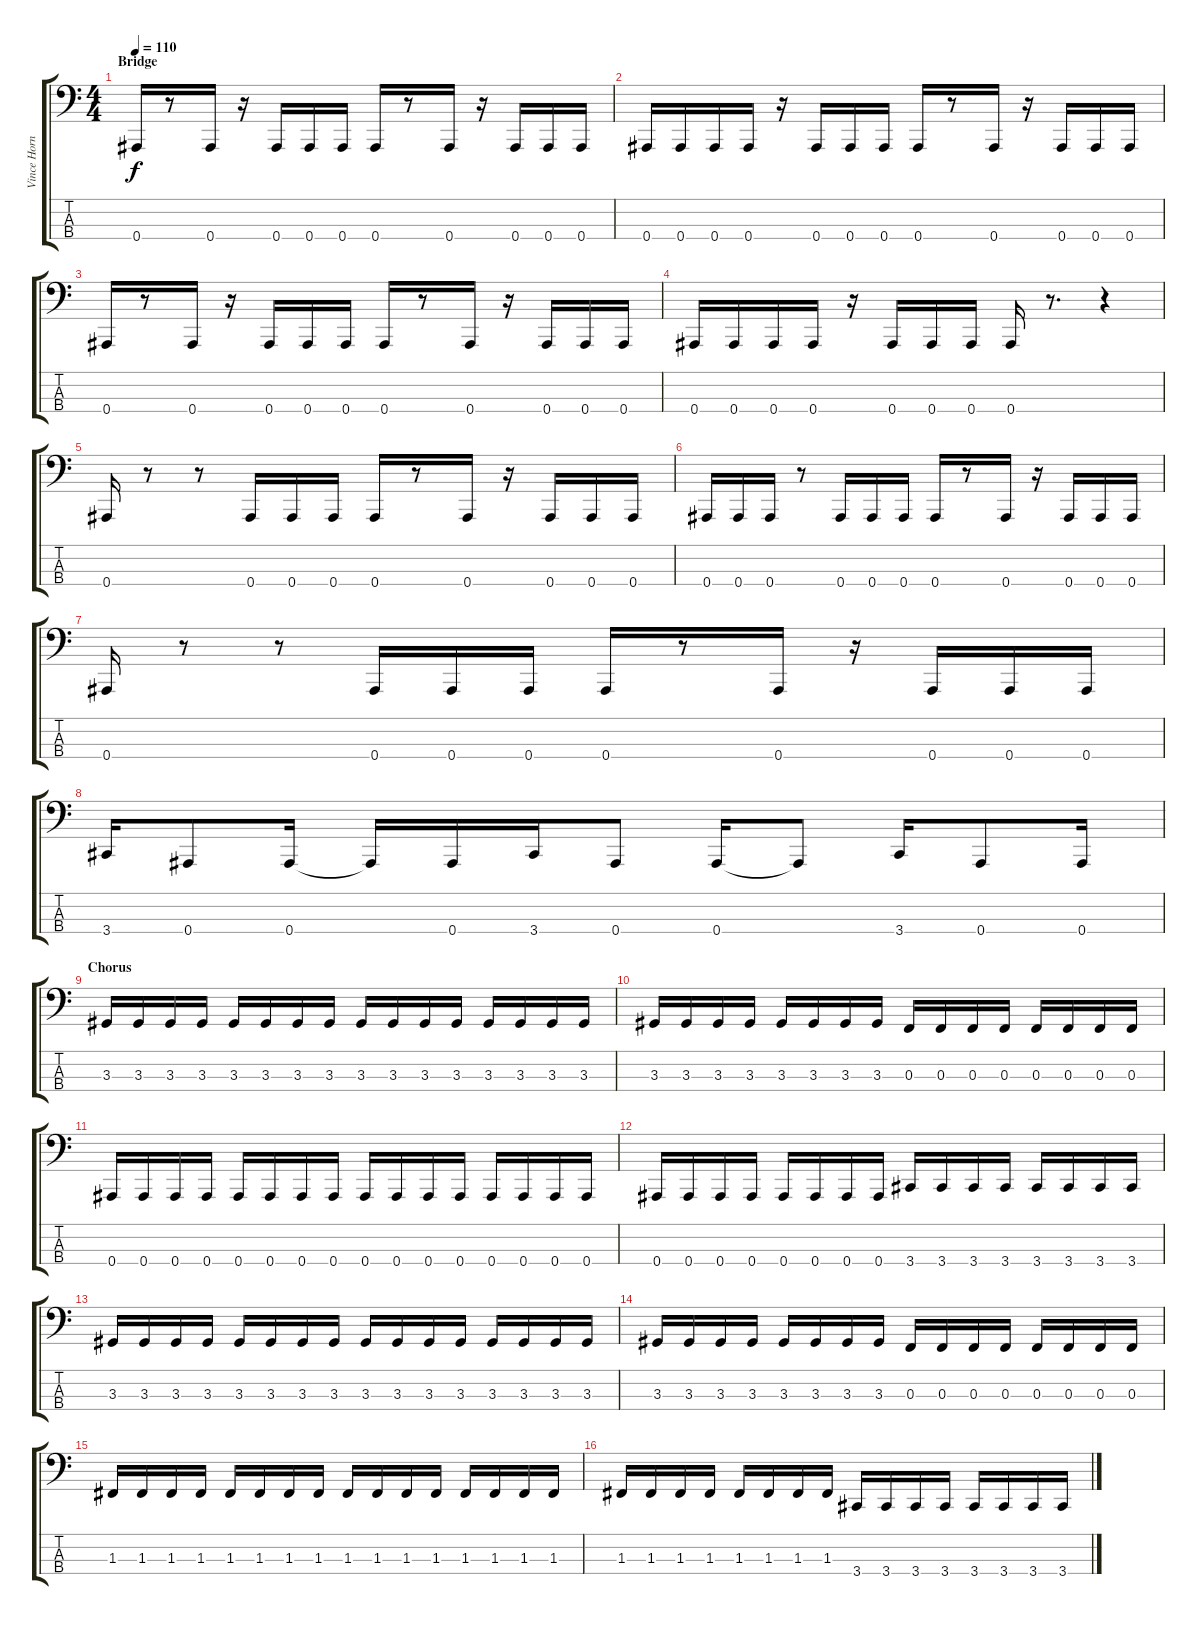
\track ("Vince Hornsby" "Vince Horn") {instrument electricbasspick}
\staff {score tabs}
\tuning (Eb2 Bb1 F1 Bb0) {hide}
\ts (4 4)
\section ("" "Bridge")
\tempo 110
\clef f4
\ks c
0.4.16{dy f} r.8 0.4.16 r.16 0.4.16 0.4.16 0.4.16 0.4.16 r.8 0.4.16 r.16 0.4.16 0.4.16 0.4.16 |
0.4.16 0.4.16 0.4.16 0.4.16 r.16 0.4.16 0.4.16 0.4.16 0.4.16 r.8 0.4.16 r.16 0.4.16 0.4.16 0.4.16 |
0.4.16 r.8 0.4.16 r.16 0.4.16 0.4.16 0.4.16 0.4.16 r.8 0.4.16 r.16 0.4.16 0.4.16 0.4.16 |
0.4.16 0.4.16 0.4.16 0.4.16 r.16 0.4.16 0.4.16 0.4.16 0.4.16 r.8{d} r.4 |
0.4.16 r.8 r.8 0.4.16 0.4.16 0.4.16 0.4.16 r.8 0.4.16 r.16 0.4.16 0.4.16 0.4.16 |
0.4.16 0.4.16 0.4.16 r.8 0.4.16 0.4.16 0.4.16 0.4.16 r.8 0.4.16 r.16 0.4.16 0.4.16 0.4.16 |
0.4.16 r.8 r.8 0.4.16 0.4.16 0.4.16 0.4.16 r.8 0.4.16 r.16 0.4.16 0.4.16 0.4.16 |
3.4.16 0.4.8 0.4.16 0.4{t}.16 0.4.16 3.4.16 0.4.8 0.4.16 0.4{t}.8 3.4.16 0.4.8 0.4.16 |
\section ("" "Chorus")
3.3.16 3.3.16 3.3.16 3.3.16 3.3.16 3.3.16 3.3.16 3.3.16 3.3.16 3.3.16 3.3.16 3.3.16 3.3.16 3.3.16 3.3.16 3.3.16 |
3.3.16 3.3.16 3.3.16 3.3.16 3.3.16 3.3.16 3.3.16 3.3.16 0.3.16 0.3.16 0.3.16 0.3.16 0.3.16 0.3.16 0.3.16 0.3.16 |
0.4.16 0.4.16 0.4.16 0.4.16 0.4.16 0.4.16 0.4.16 0.4.16 0.4.16 0.4.16 0.4.16 0.4.16 0.4.16 0.4.16 0.4.16 0.4.16 |
0.4.16 0.4.16 0.4.16 0.4.16 0.4.16 0.4.16 0.4.16 0.4.16 3.4.16 3.4.16 3.4.16 3.4.16 3.4.16 3.4.16 3.4.16 3.4.16 |
3.3.16 3.3.16 3.3.16 3.3.16 3.3.16 3.3.16 3.3.16 3.3.16 3.3.16 3.3.16 3.3.16 3.3.16 3.3.16 3.3.16 3.3.16 3.3.16 |
3.3.16 3.3.16 3.3.16 3.3.16 3.3.16 3.3.16 3.3.16 3.3.16 0.3.16 0.3.16 0.3.16 0.3.16 0.3.16 0.3.16 0.3.16 0.3.16 |
1.3.16 1.3.16 1.3.16 1.3.16 1.3.16 1.3.16 1.3.16 1.3.16 1.3.16 1.3.16 1.3.16 1.3.16 1.3.16 1.3.16 1.3.16 1.3.16 |
1.3.16 1.3.16 1.3.16 1.3.16 1.3.16 1.3.16 1.3.16 1.3.16 3.4.16 3.4.16 3.4.16 3.4.16 3.4.16 3.4.16 3.4.16 3.4.16
